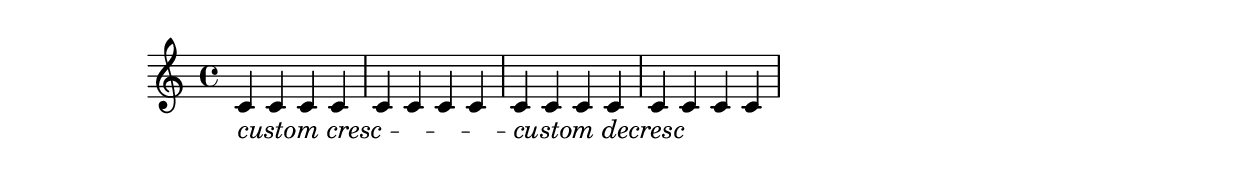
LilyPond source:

% Do not edit this file; it is automatically
% generated from Documentation/snippets/new
% This file is in the public domain.
%% Note: this file works from version 2.13.36
\version "2.13.46"

\header {
%% Translation of GIT committish: a874fda3641c9e02f61be5c41b215b8304b8ed00

  texidoces = "
Funciones postfijas para la creación de objetos de extensión de texto
personalizados.  Los objetos de extensión deben comenzar en la primera
nota del compás.  Hay que utilizar -\mycresc, en caso contrario el
comienzo del eobjeto de extensión se asignará a la nota siguiente.

"

  doctitlees = "Objeto personalizado de extensión de texto de matices dinámicos postfijo"

%%   Translation of GIT committish: ab9e3136d78bfaf15cc6d77ed1975d252c3fe506


  texidocde = "Die Nachstellung funktioniert für eigene Crescendo-Textstrecker.
Die Strecker sollten an der ersten Note eines Taktes beginnen.  Man muss
-\mycresc benutzen, sonst wird der Beginn des Streckers der nächsten Note
zugewiesen.

"
  doctitlede = "Eigene Dynamiktextspanner nachgestellt"


%% Translation of GIT committish: a06cb0b0d9593ba110e001f2b0f44b8bef084693

  texidocfr = "
Il s'agit de fonctions postfix pour personnaliser l'extension des
crescendos textuels.  L'extension devrait débuter sur la première notte
de la mesure.  Il faut utiliser @code{-\mycresc} -- comme une
articulation -- sous peine que le départ de l'extension n'apparaisse
qu'à la note suivante.
"

  doctitlefr = "Personnalisation des extenseurs de nuance postfix"


  lsrtags = "expressive-marks, tweaks-and-overrides"
  texidoc = "Postfix functions for custom crescendo text spanners.  The spanners
should start on the first note of the measure.  One has to use -\mycresc,
otherwise the spanner start will rather be assigned to the next note.
"
  doctitle = "Dynamics custom text spanner postfix"
} % begin verbatim


% Two functions for (de)crescendo spanners where you can explicitly give the
% spanner text.
mycresc =
#(define-music-function (parser location mymarkup) (markup?)
   (make-music 'CrescendoEvent
               'span-direction START
               'span-type 'text
               'span-text mymarkup))
mydecresc =
#(define-music-function (parser location mymarkup) (markup?)
   (make-music 'DecrescendoEvent
               'span-direction START
               'span-type 'text
               'span-text mymarkup))

\relative c' {
  c4-\mycresc "custom cresc" c4 c4 c4 |
  c4 c4 c4 c4 |
  c4-\mydecresc "custom decresc" c4 c4 c4 |
  c4 c4\! c4 c4
}



